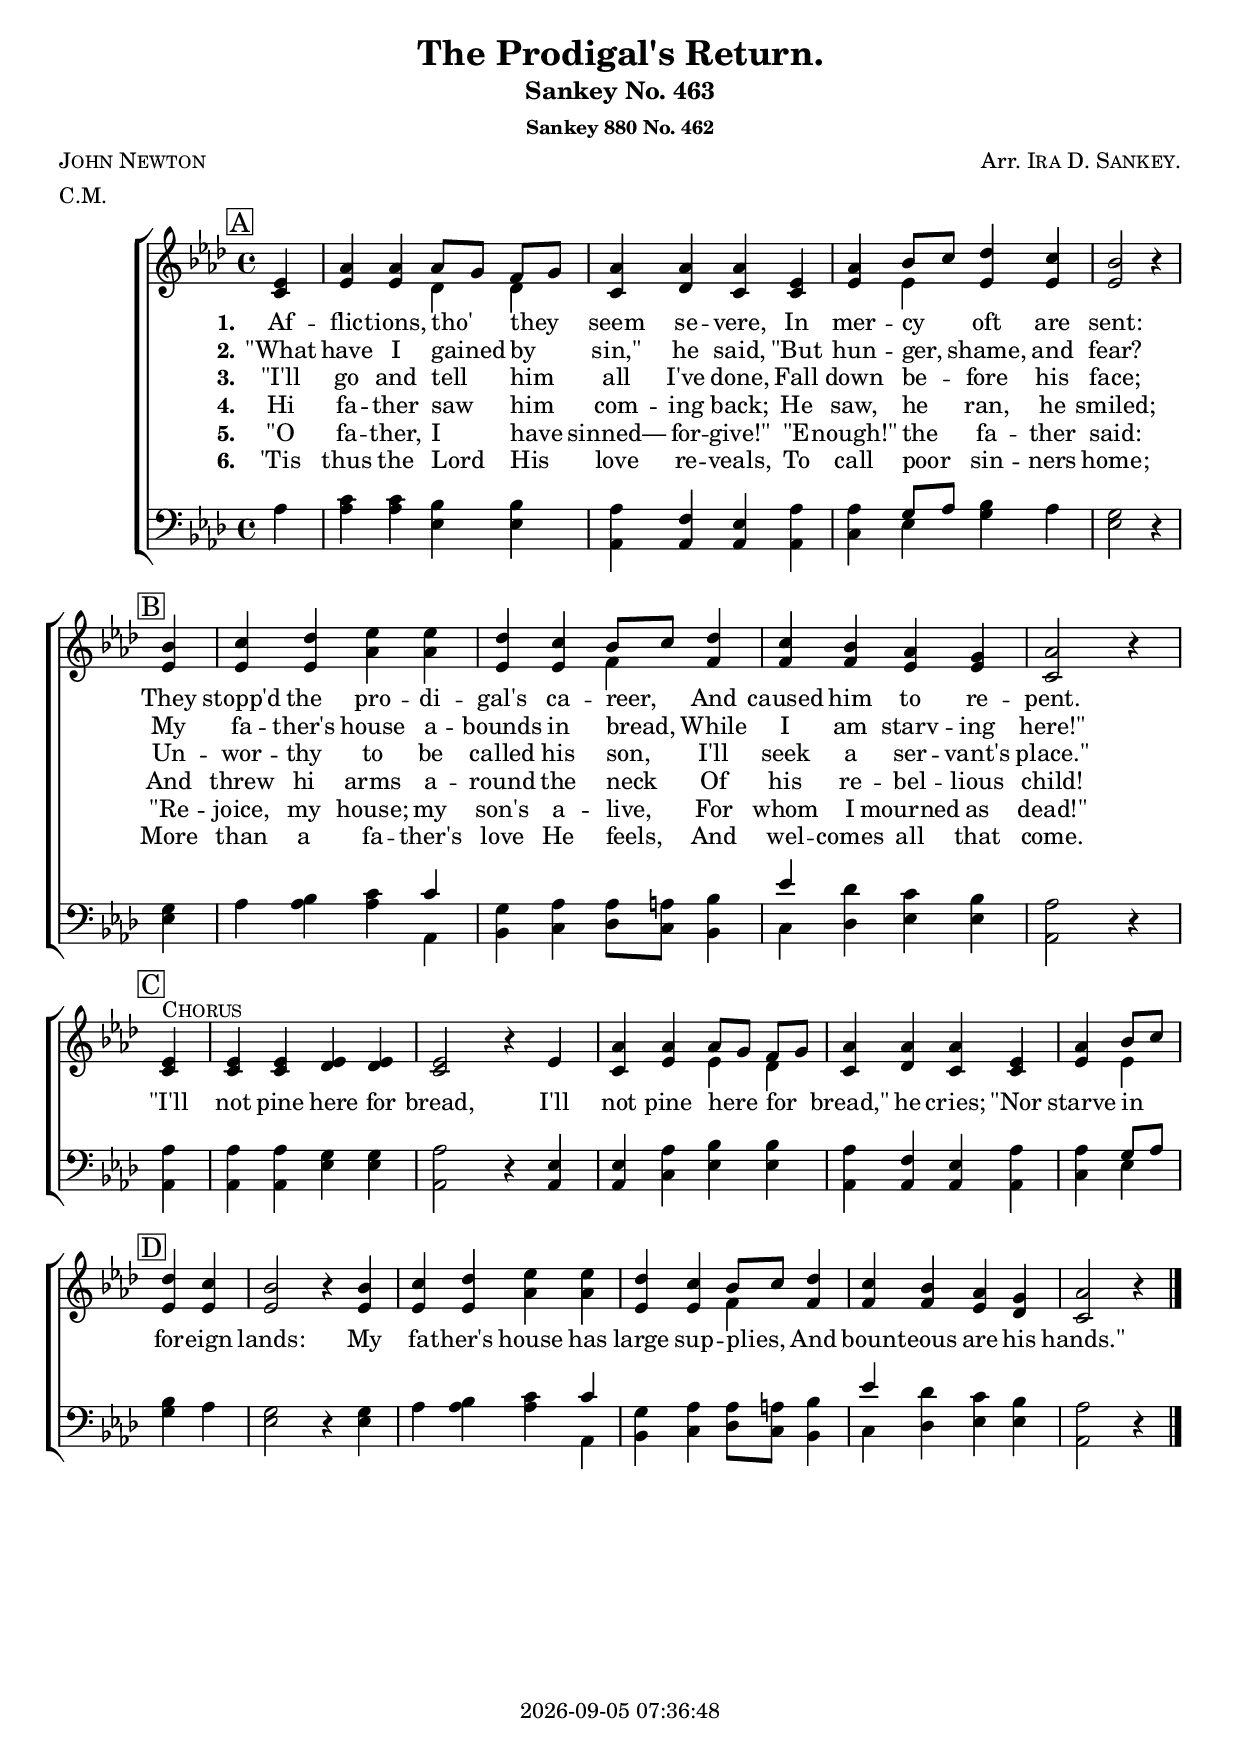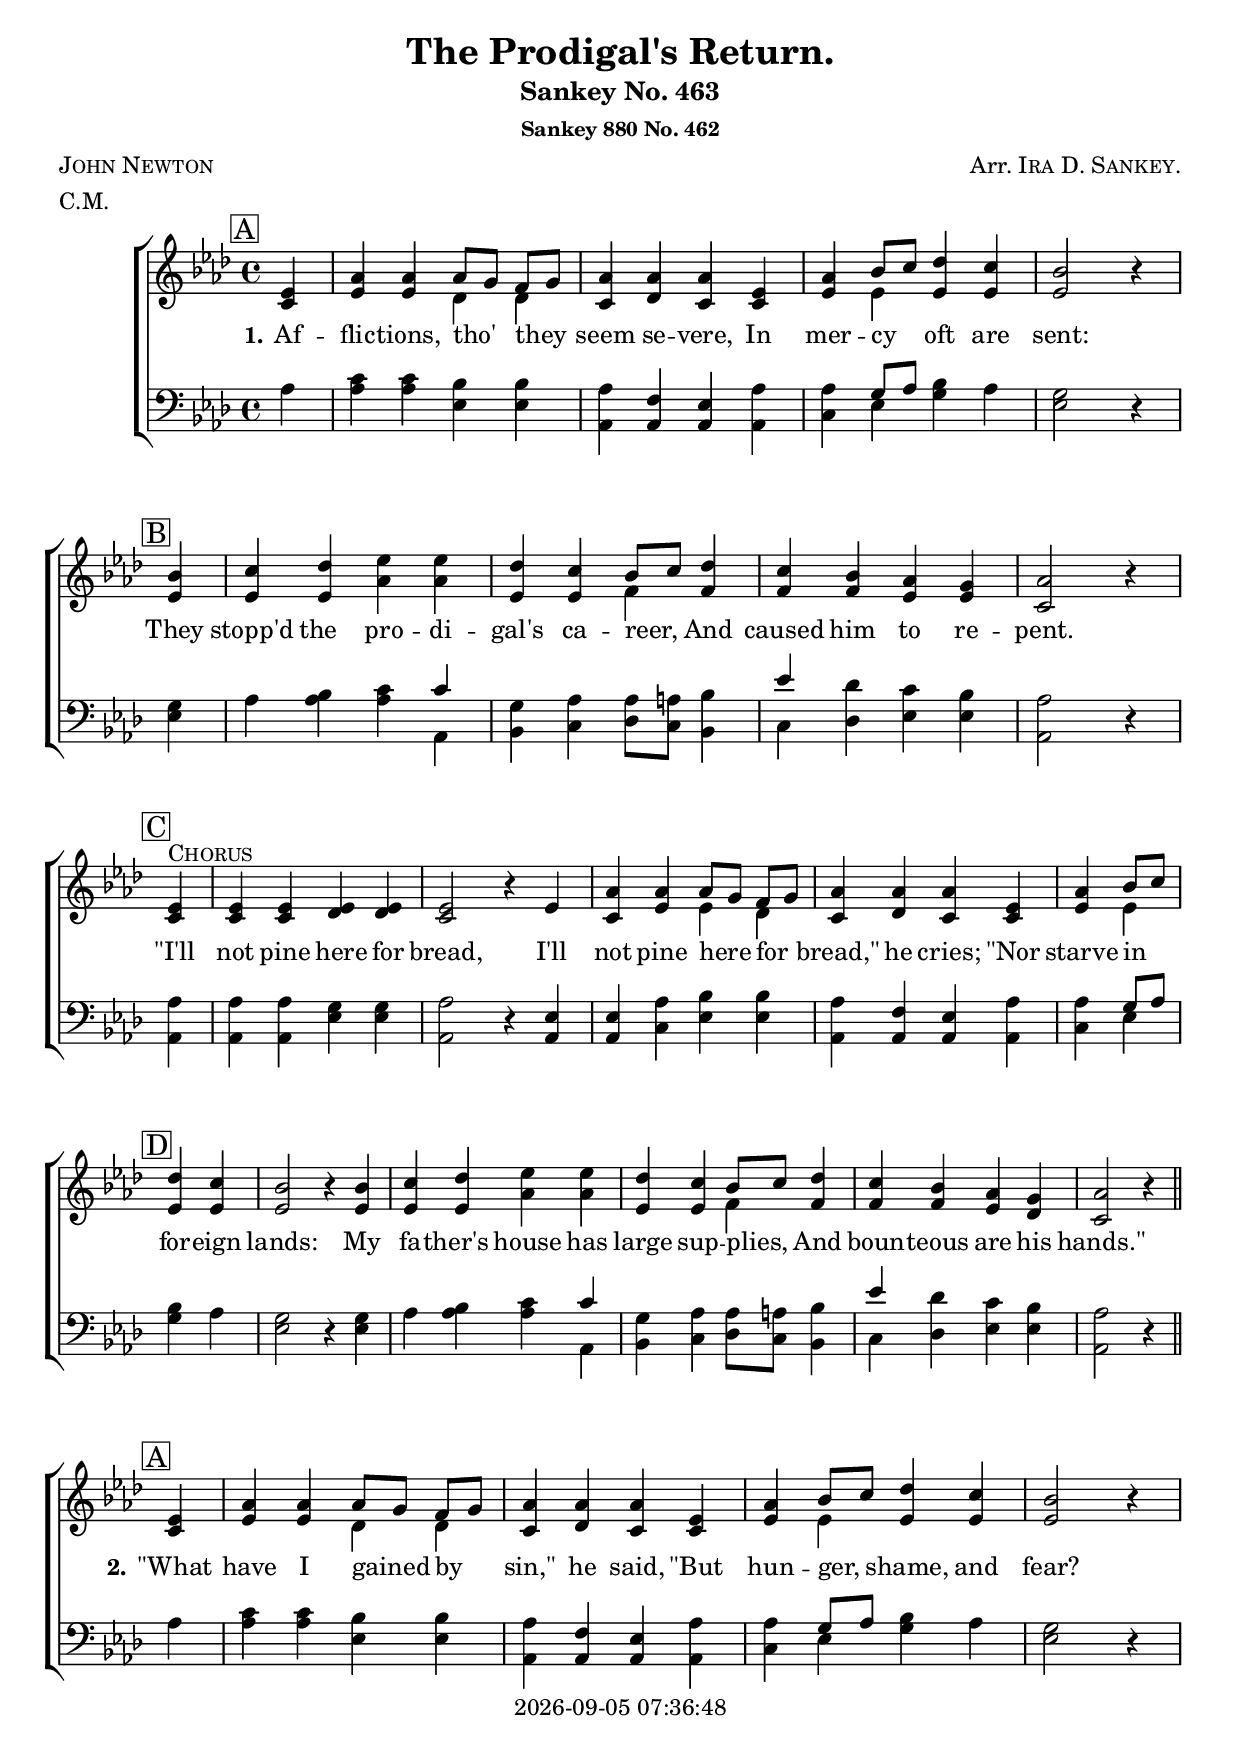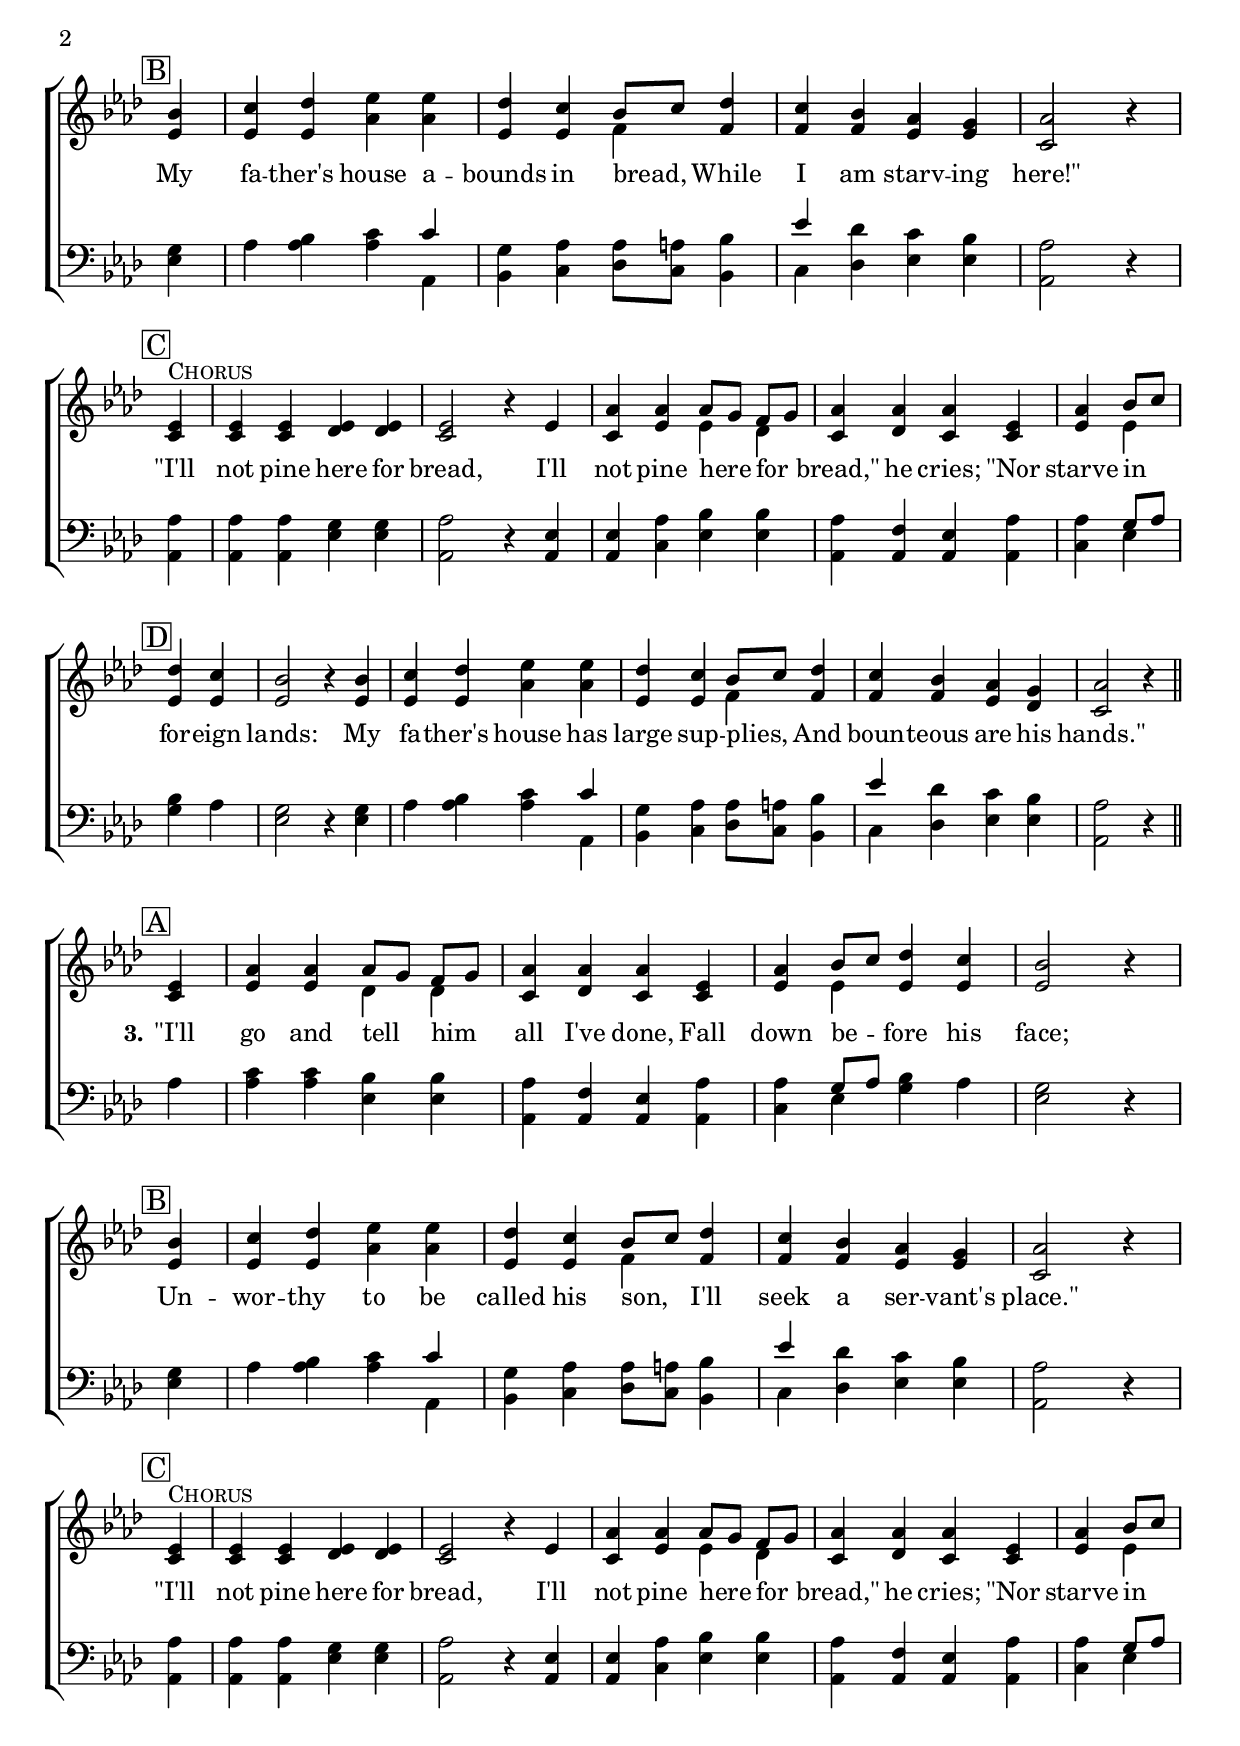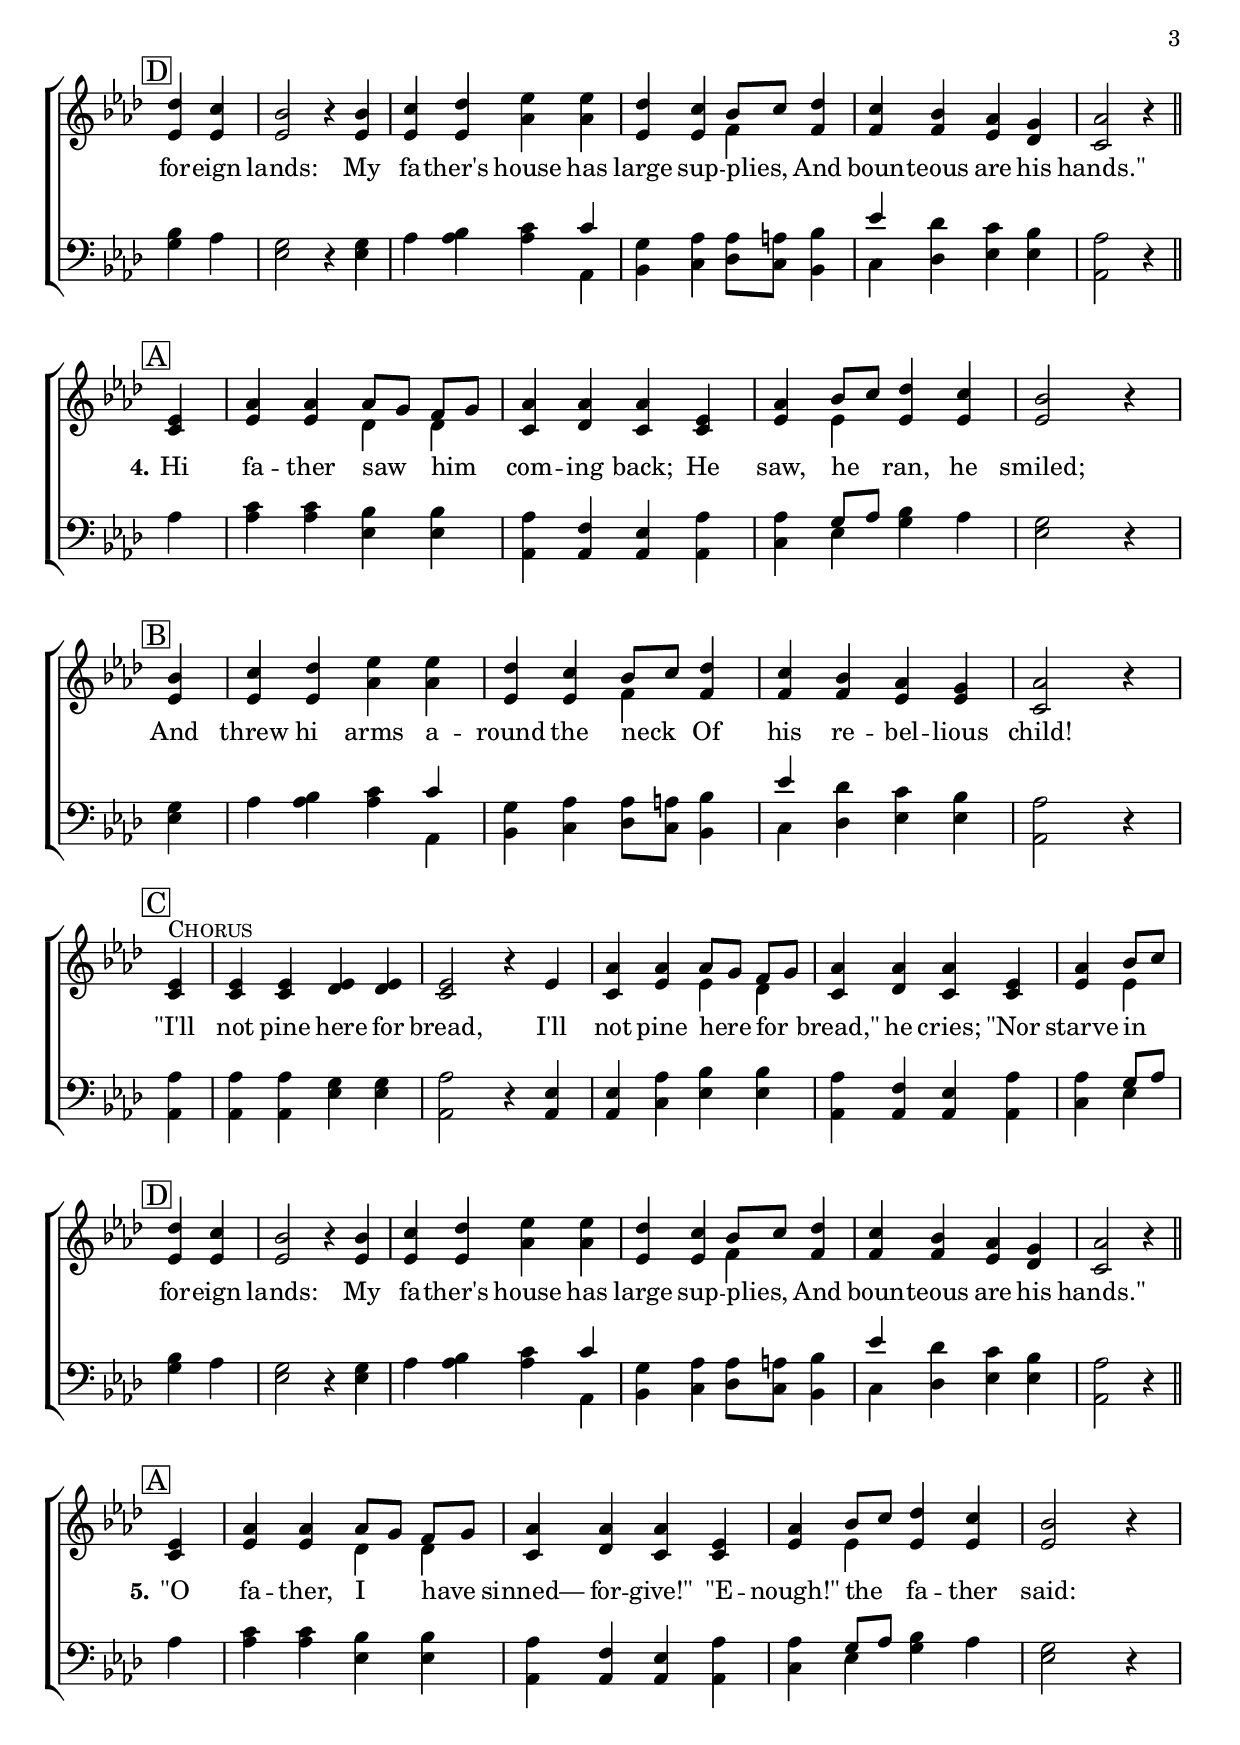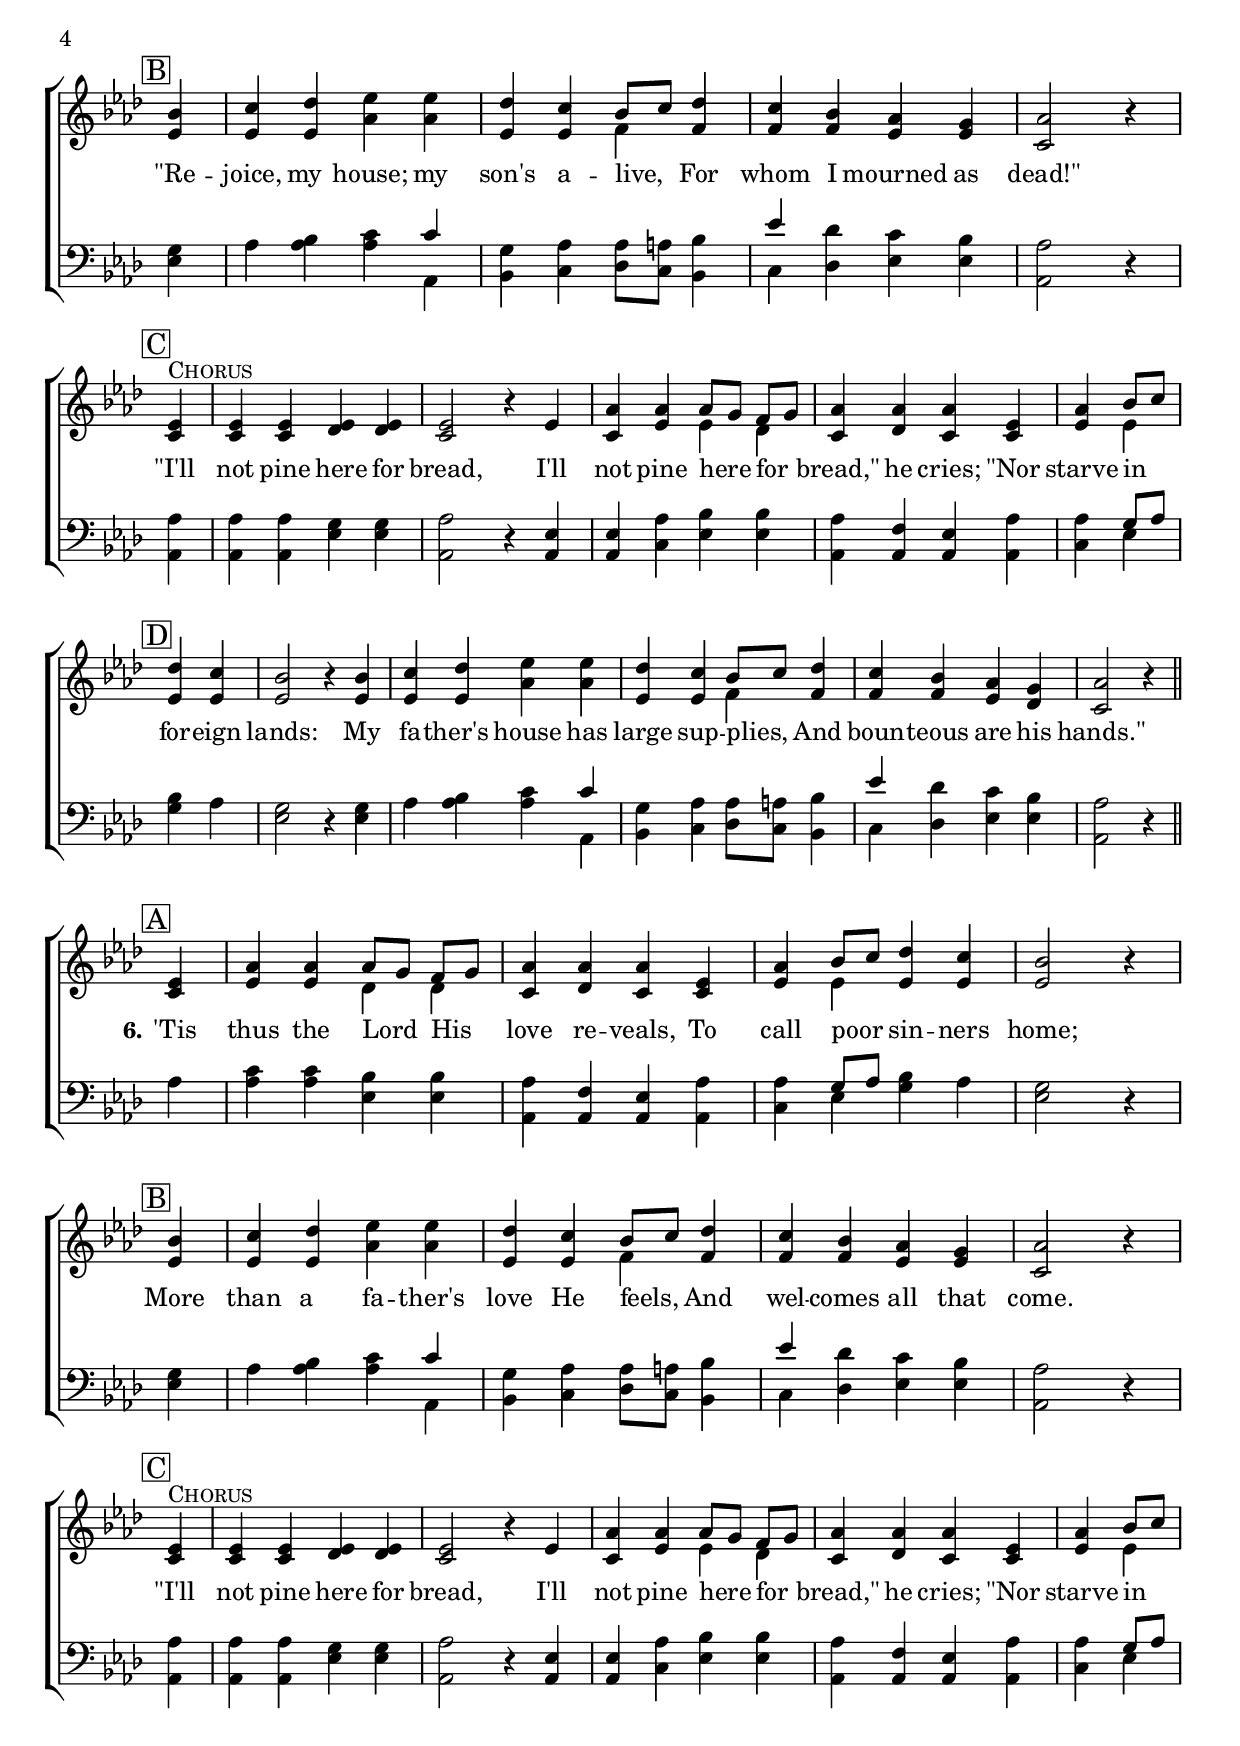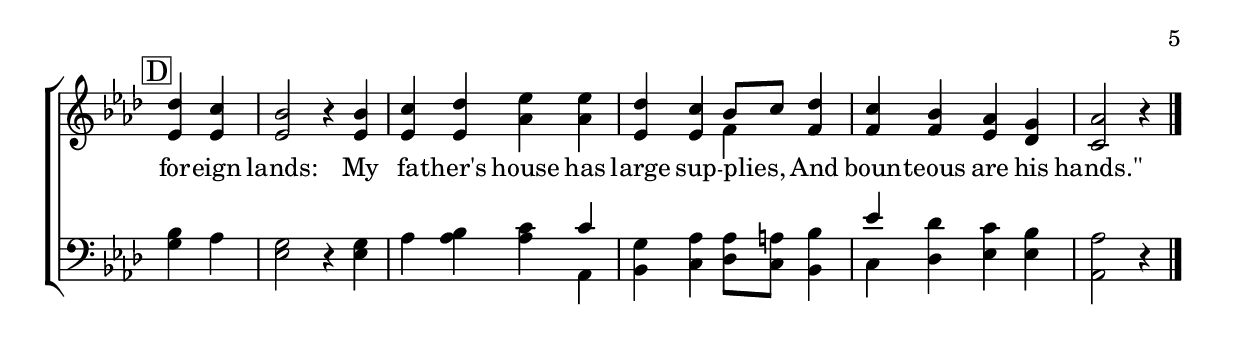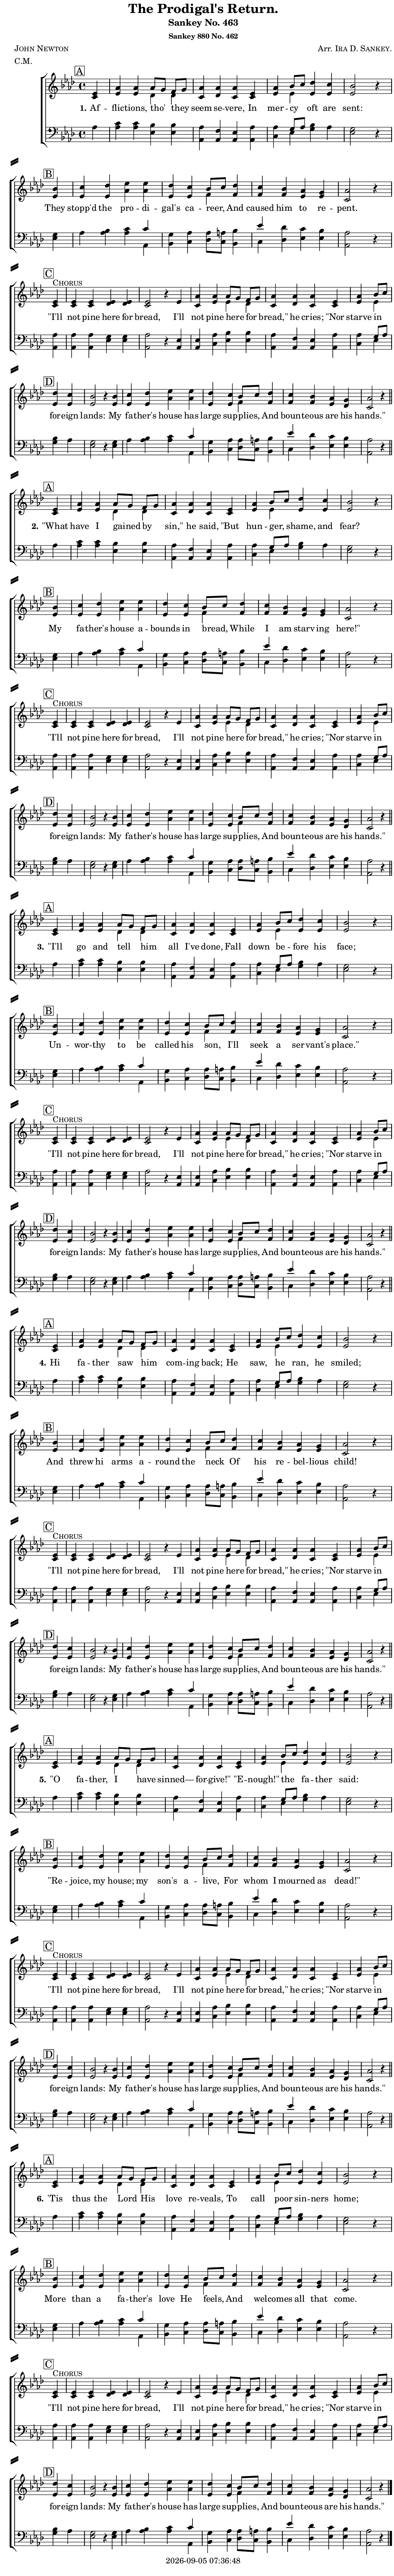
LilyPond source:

\version "2.22.1"

\include "articulate.ly"

today = #(strftime "%Y-%m-%d %H:%M:%S" (localtime (current-time)))

\header {
% centered at top
%  dedication  = "dedication"
  title       = "The Prodigal's Return."
  subtitle    = "Sankey No. 463"
  subsubtitle = "Sankey 880 No. 462"
%  instrument  = "instrument"
  
% arrangement of following lines:
%
%  poet    composer
%  meter   arranger
%  piece       opus

  composer    = \markup{Arr. \smallCaps "Ira D. Sankey."}
%  arranger    = "arranger"
%  opus        = "opus"

  poet        = \markup\smallCaps "John Newton"
  meter       = \markup\smallCaps "C.M."
%  piece       = \markup\smallCaps "piece"

% centered at bottom
% tagline     = "tagline" % default lilypond version
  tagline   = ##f
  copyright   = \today
}

global = {
  \key aes \major
  \time 4/4
  \partial 4
}

RehearsalTrack = {
% \set Score.currentBarNumber = #5
  \mark \markup { \box "A" } s4 s1*3 s2.
  \mark \markup { \box "B" } s4 s1*3 s2.
  \mark \markup { \box "C" } s4 s1*4 s2
  \mark \markup { \box "D" } s2 s1*4 s2.
}

TempoTrack = {
  \set Score.tempoHideNote = ##t
  \tempo 4=120
}

nl = { \bar "||" \break }

soprano = \relative {
  \autoBeamOff \partial 4
  ees'4 | aes4 4 8[g] f[g] | aes4 4 4 ees | aes bes8[c] des4 c | bes2 r4 \bar "|" \break 4 |
  c4 des ees ees | des c bes8[c] des4 | c bes aes g | aes2 r4 \bar "|" \break ees^\markup\smallCaps Chorus |
  ees4 4 4 4 | ees2 r4 4 | aes4 4 8[g] f[g] | aes4 4 4 ees | aes4 bes8[c] \bar "|" \break des4 c |
  bes2 r4 4 | c des ees ees | des c bes8[c] des4 | c4 bes aes g | aes2 r4
}

alto = \relative {
  \autoBeamOff \partial 4
  c'4 | ees ees des des | c4 des c c | ees4 4 4 4 | 2 r4 4 |
  ees4 4 aes aes | ees4 4 f f | 4 4 ees ees | c2 r4 4 |
  c4 4 des des | c2 r4 ees | c4 ees ees des | c des c c | ees4 4 4 4 |
  ees2 r4 4 | 4 4 aes aes | ees ees f f | 4 4 ees des c2 r4
  
}

tenor = \relative {
  \autoBeamOff \partial 4
  aes4 | c c bes bes | aes f ees aes | 4 g8[aes] bes4 aes | g2 r4 4 |
  aes4 bes c c | g aes4 8[a] bes4 | ees des c bes | aes2 r4 4 |
  aes4 4 g g | aes2 r4 ees | ees aes bes bes | aes4 f ees aes | aes g8[aes] bes4 aes |
  g2 r4 4 | aes4 bes c c | g aes4 8[a] bes4 | ees des c bes | aes2 r4
}

bass = \relative {
  \autoBeamOff \partial 4
  aes4 | aes aes ees ees | aes,4 4 4 4 | c4 ees g aes | ees2 r4 4 |
  aes4 4 4 aes, | bes c des8[c] bes4 | c des ees ees | aes,2 r4 4 |
  aes4 4 ees' ees | aes,2 r4 4 | 4 c ees ees | aes,4 4 4 4 | c ees g aes |
  ees2 r4 4 | aes aes aes aes, | bes4 c des8[c] bes4 | c des ees ees | aes,2 r4
}

nom  = {   \set ignoreMelismata = ##t }
yesm = { \unset ignoreMelismata       }

chorus = \lyricmode {
  "\"I'll" not pine here for bread,
  I'll not pine here for "bread,\"" he cries;
  "\"Nor" starve in for -- eign lands:
  My fa -- ther's house has large sup -- plies,
  And boun -- teous are his "hands.\""
}

chorusMen = \lyricmode {
}

verses = 6

wordsOne = \lyricmode {
  \set stanza = "1."
  Af -- flic -- tions, tho' they seem se -- vere,
  In mer -- cy oft are sent:
  They stopp'd the pro -- di -- gal's ca -- reer,
  And caused him to re -- pent.
}
  
wordsTwo = \lyricmode {
  \set stanza = "2."
  "\"What" have I gained by "sin,\"" he said,
  "\"But" hun -- ger, shame, and fear?
  My fa -- ther's house a -- bounds in bread,
  While I am starv -- ing "here!\""
}
  
wordsThree = \lyricmode {
  \set stanza = "3."
  "\"I'll" go and tell him all I've done,
  Fall down be -- fore his face;
  Un -- wor -- thy to be called his son,
  I'll seek a ser -- vant's "place.\""
}
  
wordsFour = \lyricmode {
  \set stanza = "4."
  Hi fa -- ther saw him com -- ing back;
  He saw, he ran, he smiled;
  And threw hi arms a -- round the neck
  Of his re -- bel -- lious child!
}
  
wordsFive = \lyricmode {
  \set stanza = "5."
  "\"O" fa -- ther, I have sinned— for -- "give!\""
  "\"E" -- "nough!\"" the fa -- ther said:
  "\"Re" -- joice, my house; my son's a -- live,
  For whom I mourned as "dead!\""
}
  
wordsSix = \lyricmode {
  \set stanza = "6."
  'Tis thus the Lord His love re -- veals,
  To call poor sin -- ners home;
  More than a fa -- ther's love He feels,
  And wel -- comes all that come.
}
  
wordsMidi = \lyricmode {
  \set stanza = "1."
  "Af" flic "tions, " "tho' " "they " "seem " se "vere, "
  "\nIn " mer "cy " "oft " "are " "sent: "
  "\nThey " "stopp'd " "the " pro di "gal's " ca "reer, "
  "\nAnd " "caused " "him " "to " re "pent. "
  "\n\"I'll " "not " "pine " "here " "for " "bread, "
  "\nI'll " "not " "pine " "here " "for " "bread,\" " "he " "cries; "
  "\n\"Nor " "starve " "in " for "eign " "lands: "
  "\nMy " fa "ther's " "house " "has " "large " sup "plies, "
  "\nAnd " boun "teous " "are " "his " "hands.\"\n"

  \set stanza = "2."
  "\n\"What " "have " "I " "gained " "by " "sin,\" " "he " "said, "
  "\n\"But " hun "ger, " "shame, " "and " "fear? "
  "\nMy " fa "ther's " "house " a "bounds " "in " "bread, "
  "\nWhile " "I " "am " starv "ing " "here!\" "
  "\n\"I'll " "not " "pine " "here " "for " "bread, "
  "\nI'll " "not " "pine " "here " "for " "bread,\" " "he " "cries; "
  "\n\"Nor " "starve " "in " for "eign " "lands: "
  "\nMy " fa "ther's " "house " "has " "large " sup "plies, "
  "\nAnd " boun "teous " "are " "his " "hands.\"\n"

  \set stanza = "3."
  "\n\"I'll " "go " "and " "tell " "him " "all " "I've " "done, "
  "\nFall " "down " be "fore " "his " "face; "
  "\nUn" wor "thy " "to " "be " "called " "his " "son, "
  "\nI'll " "seek " "a " ser "vant's " "place.\" "
  "\n\"I'll " "not " "pine " "here " "for " "bread, "
  "\nI'll " "not " "pine " "here " "for " "bread,\" " "he " "cries; "
  "\n\"Nor " "starve " "in " for "eign " "lands: "
  "\nMy " fa "ther's " "house " "has " "large " sup "plies, "
  "\nAnd " boun "teous " "are " "his " "hands.\"\n"

  \set stanza = "4."
  "\nHi " fa "ther " "saw " "him " com "ing " "back; "
  "\nHe " "saw, " "he " "ran, " "he " "smiled; "
  "\nAnd " "threw " "hi " "arms " a "round " "the " "neck "
  "\nOf " "his " re bel "lious " "child! "
  "\n\"I'll " "not " "pine " "here " "for " "bread, "
  "\nI'll " "not " "pine " "here " "for " "bread,\" " "he " "cries; "
  "\n\"Nor " "starve " "in " for "eign " "lands: "
  "\nMy " fa "ther's " "house " "has " "large " sup "plies, "
  "\nAnd " boun "teous " "are " "his " "hands.\"\n"

  \set stanza = "5."
  "\n\"O " fa "ther, " "I " "have " "sinned— " for "give!\" "
  "\n\"E" "nough!\" " "the " fa "ther " "said: "
  "\n\"Re" "joice, " "my " "house; " "my " "son's " a "live, "
  "\nFor " "whom " "I " "mourned " "as " "dead!\" "
  "\n\"I'll " "not " "pine " "here " "for " "bread, "
  "\nI'll " "not " "pine " "here " "for " "bread,\" " "he " "cries; "
  "\n\"Nor " "starve " "in " for "eign " "lands: "
  "\nMy " fa "ther's " "house " "has " "large " sup "plies, "
  "\nAnd " boun "teous " "are " "his " "hands.\"\n"

  \set stanza = "6."
  "\n'Tis " "thus " "the " "Lord " "His " "love " re "veals, "
  "\nTo " "call " "poor " sin "ners " "home; "
  "\nMore " "than " "a " fa "ther's " "love " "He " "feels, "
  "\nAnd " wel "comes " "all " "that " "come. "
  "\n\"I'll " "not " "pine " "here " "for " "bread, "
  "\nI'll " "not " "pine " "here " "for " "bread,\" " "he " "cries; "
  "\n\"Nor " "starve " "in " for "eign " "lands: "
  "\nMy " fa "ther's " "house " "has " "large " sup "plies, "
  "\nAnd " boun "teous " "are " "his " "hands.\" "
}

wordsMidiMen = \lyricmode {
}

\book {
  \bookOutputSuffix "midi"
  \score {
%    \articulate
        \new ChoirStaff <<
                                % Soprano staff
          \new Staff = soprano
          <<
            \new Voice { \repeat unfold \verses \TempoTrack     }
            \new Voice { \global \repeat unfold \verses \soprano \bar "|." }
            \addlyrics \wordsMidi
          >>
                                % Alto staff
          \new Staff = alto
          <<
            \new Voice { \global \repeat unfold \verses { \alto \nl } \bar "|." }
          >>
                                % Tenor staff
          \new Staff = tenor
          <<
            \clef "treble_8"
            \new Voice { \global \repeat unfold \verses \tenor }
            \addlyrics \wordsMidiMen
          >>
                                % Bass staff
          \new Staff = bass
          <<
            \clef "bass"
            \new Voice { \global \repeat unfold \verses \bass }
          >>
        >>
    \midi {}
  }
}

#(set-global-staff-size 19)

\book {
  \bookOutputSuffix "repeat"
  \score {
        \new ChoirStaff <<
                                  % Joint soprano/alto staff
          \new Staff = women \with { printPartCombineTexts = ##f }
          <<
            \new Voice \RehearsalTrack
            \new Voice \TempoTrack
            \new NullVoice = "aligner" \soprano
            \new Voice \partCombine { \global \soprano \bar "|." } { \global \alto }
            \new Lyrics \lyricsto "aligner" { \wordsOne \chorus }
            \new Lyrics \lyricsto "aligner"   \wordsTwo
            \new Lyrics \lyricsto "aligner"   \wordsThree
            \new Lyrics \lyricsto "aligner"   \wordsFour
            \new Lyrics \lyricsto "aligner"   \wordsFive
            \new Lyrics \lyricsto "aligner"   \wordsSix
          >>
                                  % Joint tenor/bass staff
          \new Staff = men \with { printPartCombineTexts = ##f }
          <<
            \clef "bass"
            \new Voice \partCombine { \global \tenor } { \global \bass }
            \new NullVoice = alignerT { \tenor }
          >>
          \new Lyrics \with {alignAboveContext = men} \lyricsto alignerT \chorusMen
        >>
    \layout {
      indent = 1.5\cm
      \pointAndClickOff
      \context {
        \Staff \RemoveAllEmptyStaves
      }
    }
  }
}

singlescore = {
        \new ChoirStaff <<
                                  % Joint soprano/alto staff
          \new Staff = women \with { printPartCombineTexts = ##f }
          <<
            \new Voice { \repeat unfold \verses \RehearsalTrack }
            \new Voice { \repeat unfold \verses \TempoTrack }
            \new NullVoice = "aligner" { \repeat unfold \verses \soprano }
            \new Voice \partCombine { \global \repeat unfold \verses \soprano \bar "|." }
                                    { \global \repeat unfold \verses { \alto \nl } \bar "|." }
            \new Lyrics \lyricsto "aligner" { \wordsOne   \chorus
                                              \wordsTwo   \chorus
                                              \wordsThree \chorus
                                              \wordsFour  \chorus
                                              \wordsFive  \chorus
                                              \wordsSix   \chorus
                                            }
          >>
                                  % Joint tenor/bass staff
          \new Staff = men \with { printPartCombineTexts = ##f }
          <<
            \clef "bass"
            \new Voice \partCombine { \global \repeat unfold \verses \tenor }
                                    { \global \repeat unfold \verses \bass }
            \new NullVoice = alignerT { \repeat unfold \verses \tenor }
          >>
          \new Lyrics \with {alignAboveContext = men} \lyricsto alignerT { \repeat unfold \verses \chorusMen }
        >>
}

#(set-global-staff-size 20)

\book {
  \bookOutputSuffix "single"
  \score {
    \singlescore
    \layout {
      indent = 1.5\cm
      \pointAndClickOff
      \context {
        \Staff \RemoveAllEmptyStaves
      }
    }
  }
}

\book {
  \bookOutputSuffix "singlepage"
  \paper {
    top-margin = 0
    left-margin = 7
    right-margin = 1
    paper-width = 190\mm
    page-breaking = #ly:one-page-breaking
    system-system-spacing.basic-distance = #15
    system-separator-markup = \slashSeparator
  }
  \score {
    \singlescore
    \layout {
      indent = 1.5\cm
      \pointAndClickOff
      \context {
        \Staff \RemoveAllEmptyStaves
      }
    }
  }
}
